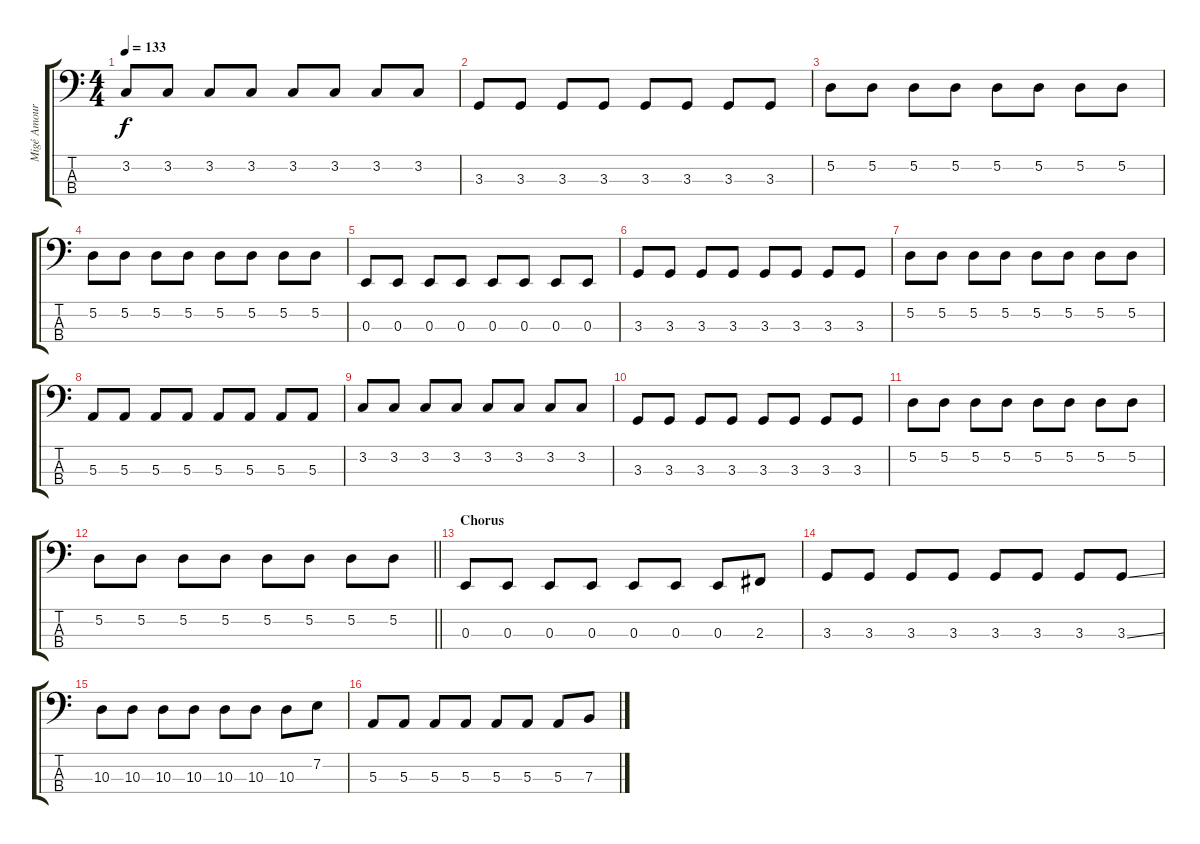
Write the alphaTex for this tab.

\track ("Migé Amour (Bass)" "Migé Amour") {instrument electricbassfinger}
\staff {score tabs}
\tuning (D2 A1 E1 B0) {hide}
\ts (4 4)
\tempo 133
\clef f4
\ks c
3.2.8{dy f} 3.2.8 3.2.8 3.2.8 3.2.8 3.2.8 3.2.8 3.2.8 |
3.3.8 3.3.8 3.3.8 3.3.8 3.3.8 3.3.8 3.3.8 3.3.8 |
5.2.8 5.2.8 5.2.8 5.2.8 5.2.8 5.2.8 5.2.8 5.2.8 |
5.2.8 5.2.8 5.2.8 5.2.8 5.2.8 5.2.8 5.2.8 5.2.8 |
0.3.8 0.3.8 0.3.8 0.3.8 0.3.8 0.3.8 0.3.8 0.3.8 |
3.3.8 3.3.8 3.3.8 3.3.8 3.3.8 3.3.8 3.3.8 3.3.8 |
5.2.8 5.2.8 5.2.8 5.2.8 5.2.8 5.2.8 5.2.8 5.2.8 |
5.3.8 5.3.8 5.3.8 5.3.8 5.3.8 5.3.8 5.3.8 5.3.8 |
3.2.8 3.2.8 3.2.8 3.2.8 3.2.8 3.2.8 3.2.8 3.2.8 |
3.3.8 3.3.8 3.3.8 3.3.8 3.3.8 3.3.8 3.3.8 3.3.8 |
5.2.8 5.2.8 5.2.8 5.2.8 5.2.8 5.2.8 5.2.8 5.2.8 |
\barLineRight lightlight
5.2.8 5.2.8 5.2.8 5.2.8 5.2.8 5.2.8 5.2.8 5.2.8 |
\section ("" "Chorus")
0.3.8 0.3.8 0.3.8 0.3.8 0.3.8 0.3.8 0.3.8 2.3.8 |
3.3.8 3.3.8 3.3.8 3.3.8 3.3.8 3.3.8 3.3.8 3.3{ss}.8 |
10.3.8 10.3.8 10.3.8 10.3.8 10.3.8 10.3.8 10.3.8 7.2.8 |
5.3.8 5.3.8 5.3.8 5.3.8 5.3.8 5.3.8 5.3.8 7.3.8
